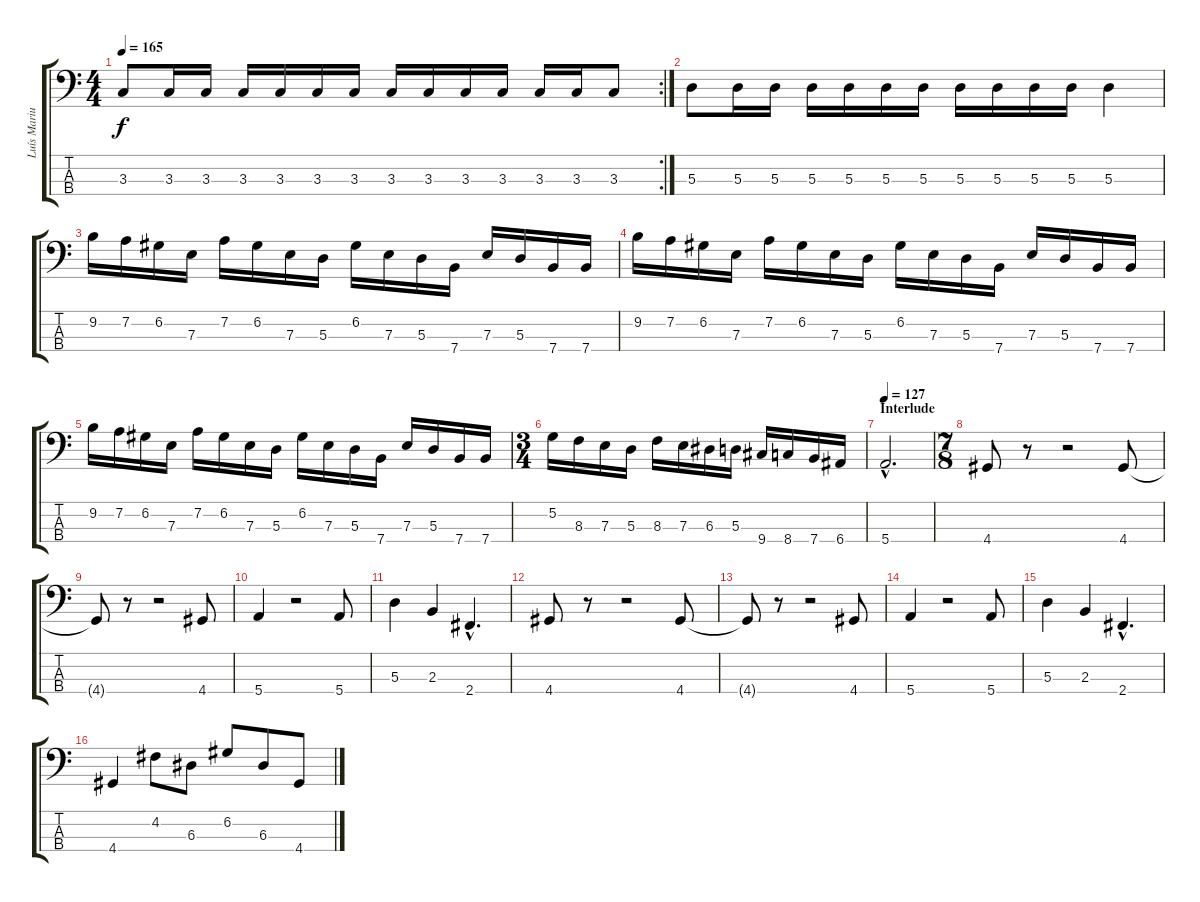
\track ("Luís Mariutti" "Luís Mariu") {instrument electricbassfinger}
\staff {score tabs}
\tuning (G2 D2 A1 E1) {hide}
\rc 2
\ts (4 4)
\tempo 165
\clef f4
\ks c
3.3.8{dy f} 3.3.16 3.3.16 3.3.16 3.3.16 3.3.16 3.3.16 3.3.16 3.3.16 3.3.16 3.3.16 3.3.16 3.3.16 3.3.8 |
5.3.8 5.3.16 5.3.16 5.3.16 5.3.16 5.3.16 5.3.16 5.3.16 5.3.16 5.3.16 5.3.16 5.3.4 |
9.2.16 7.2.16 6.2.16 7.3.16 7.2.16 6.2.16 7.3.16 5.3.16 6.2.16 7.3.16 5.3.16 7.4.16 7.3.16 5.3.16 7.4.16 7.4.16 |
9.2.16 7.2.16 6.2.16 7.3.16 7.2.16 6.2.16 7.3.16 5.3.16 6.2.16 7.3.16 5.3.16 7.4.16 7.3.16 5.3.16 7.4.16 7.4.16 |
9.2.16 7.2.16 6.2.16 7.3.16 7.2.16 6.2.16 7.3.16 5.3.16 6.2.16 7.3.16 5.3.16 7.4.16 7.3.16 5.3.16 7.4.16 7.4.16 |
\ts (3 4)
5.2.16 8.3.16 7.3.16 5.3.16 8.3.16 7.3.16 6.3.16 5.3.16 9.4.16 8.4.16 7.4.16 6.4.16 |
\section ("" "Interlude")
\tempo 127
5.4{hac}.2{d} |
\ts (7 8)
4.4.8 r.8 r.2 4.4.8 |
4.4{t}.8 r.8 r.2 4.4.8 |
5.4.4 r.2 5.4.8 |
5.3.4 2.3.4 2.4{hac}.4{d} |
4.4.8 r.8 r.2 4.4.8 |
4.4{t}.8 r.8 r.2 4.4.8 |
5.4.4 r.2 5.4.8 |
5.3.4 2.3.4 2.4{hac}.4{d} |
4.4.4 4.2.8 6.3.8 6.2.8 6.3.8 4.4.8
